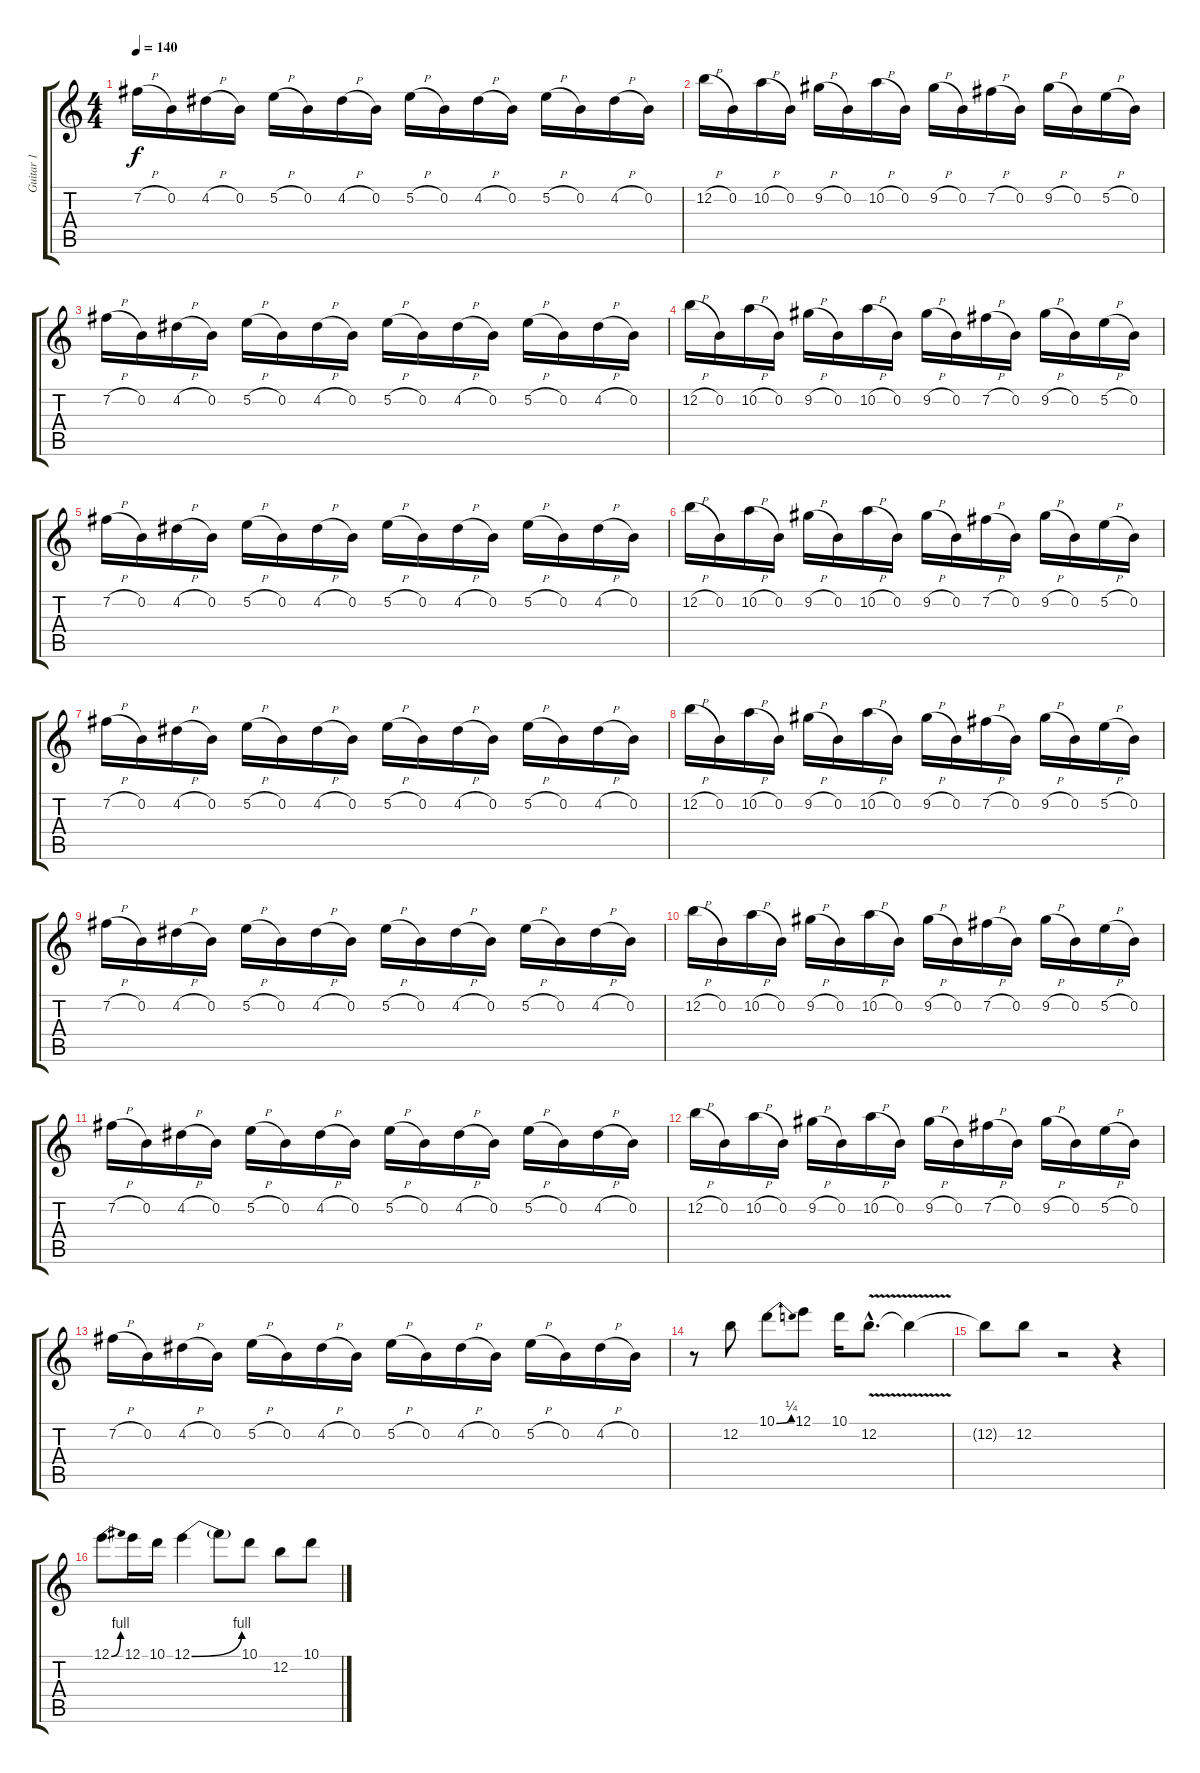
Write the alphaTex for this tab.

\track ("Guitar 1" "Guitar 1") {instrument overdrivenguitar}
\staff {score tabs}
\tuning (E4 B3 G3 D3 A2 E2) {hide}
\ts (4 4)
\tempo 140
\clef g2
\ks c
7.2{h}.16{dy f} 0.2.16 4.2{h}.16 0.2.16 5.2{h}.16 0.2.16 4.2{h}.16 0.2.16 5.2{h}.16 0.2.16 4.2{h}.16 0.2.16 5.2{h}.16 0.2.16 4.2{h}.16 0.2.16 |
12.2{h}.16 0.2.16 10.2{h}.16 0.2.16 9.2{h}.16 0.2.16 10.2{h}.16 0.2.16 9.2{h}.16 0.2.16 7.2{h}.16 0.2.16 9.2{h}.16 0.2.16 5.2{h}.16 0.2.16 |
7.2{h}.16 0.2.16 4.2{h}.16 0.2.16 5.2{h}.16 0.2.16 4.2{h}.16 0.2.16 5.2{h}.16 0.2.16 4.2{h}.16 0.2.16 5.2{h}.16 0.2.16 4.2{h}.16 0.2.16 |
12.2{h}.16 0.2.16 10.2{h}.16 0.2.16 9.2{h}.16 0.2.16 10.2{h}.16 0.2.16 9.2{h}.16 0.2.16 7.2{h}.16 0.2.16 9.2{h}.16 0.2.16 5.2{h}.16 0.2.16 |
7.2{h}.16 0.2.16 4.2{h}.16 0.2.16 5.2{h}.16 0.2.16 4.2{h}.16 0.2.16 5.2{h}.16 0.2.16 4.2{h}.16 0.2.16 5.2{h}.16 0.2.16 4.2{h}.16 0.2.16 |
12.2{h}.16 0.2.16 10.2{h}.16 0.2.16 9.2{h}.16 0.2.16 10.2{h}.16 0.2.16 9.2{h}.16 0.2.16 7.2{h}.16 0.2.16 9.2{h}.16 0.2.16 5.2{h}.16 0.2.16 |
7.2{h}.16 0.2.16 4.2{h}.16 0.2.16 5.2{h}.16 0.2.16 4.2{h}.16 0.2.16 5.2{h}.16 0.2.16 4.2{h}.16 0.2.16 5.2{h}.16 0.2.16 4.2{h}.16 0.2.16 |
12.2{h}.16 0.2.16 10.2{h}.16 0.2.16 9.2{h}.16 0.2.16 10.2{h}.16 0.2.16 9.2{h}.16 0.2.16 7.2{h}.16 0.2.16 9.2{h}.16 0.2.16 5.2{h}.16 0.2.16 |
7.2{h}.16 0.2.16 4.2{h}.16 0.2.16 5.2{h}.16 0.2.16 4.2{h}.16 0.2.16 5.2{h}.16 0.2.16 4.2{h}.16 0.2.16 5.2{h}.16 0.2.16 4.2{h}.16 0.2.16 |
12.2{h}.16 0.2.16 10.2{h}.16 0.2.16 9.2{h}.16 0.2.16 10.2{h}.16 0.2.16 9.2{h}.16 0.2.16 7.2{h}.16 0.2.16 9.2{h}.16 0.2.16 5.2{h}.16 0.2.16 |
7.2{h}.16 0.2.16 4.2{h}.16 0.2.16 5.2{h}.16 0.2.16 4.2{h}.16 0.2.16 5.2{h}.16 0.2.16 4.2{h}.16 0.2.16 5.2{h}.16 0.2.16 4.2{h}.16 0.2.16 |
12.2{h}.16 0.2.16 10.2{h}.16 0.2.16 9.2{h}.16 0.2.16 10.2{h}.16 0.2.16 9.2{h}.16 0.2.16 7.2{h}.16 0.2.16 9.2{h}.16 0.2.16 5.2{h}.16 0.2.16 |
7.2{h}.16 0.2.16 4.2{h}.16 0.2.16 5.2{h}.16 0.2.16 4.2{h}.16 0.2.16 5.2{h}.16 0.2.16 4.2{h}.16 0.2.16 5.2{h}.16 0.2.16 4.2{h}.16 0.2.16 |
r.8 12.2.8 10.1{be (bend 0 0 60 1)}.8 12.1.8 10.1.16 12.2{v hac}.8{d} 12.2{t}.4 |
12.2{t}.8 12.2.8 r.2 r.4 |
12.1{be (bend 0 0 60 4)}.8 12.1.16 10.1.16 12.1{be (bend 0 0 60 4)}.4 12.1{t}.8 10.1.8 12.2.8 10.1{ss}.8
